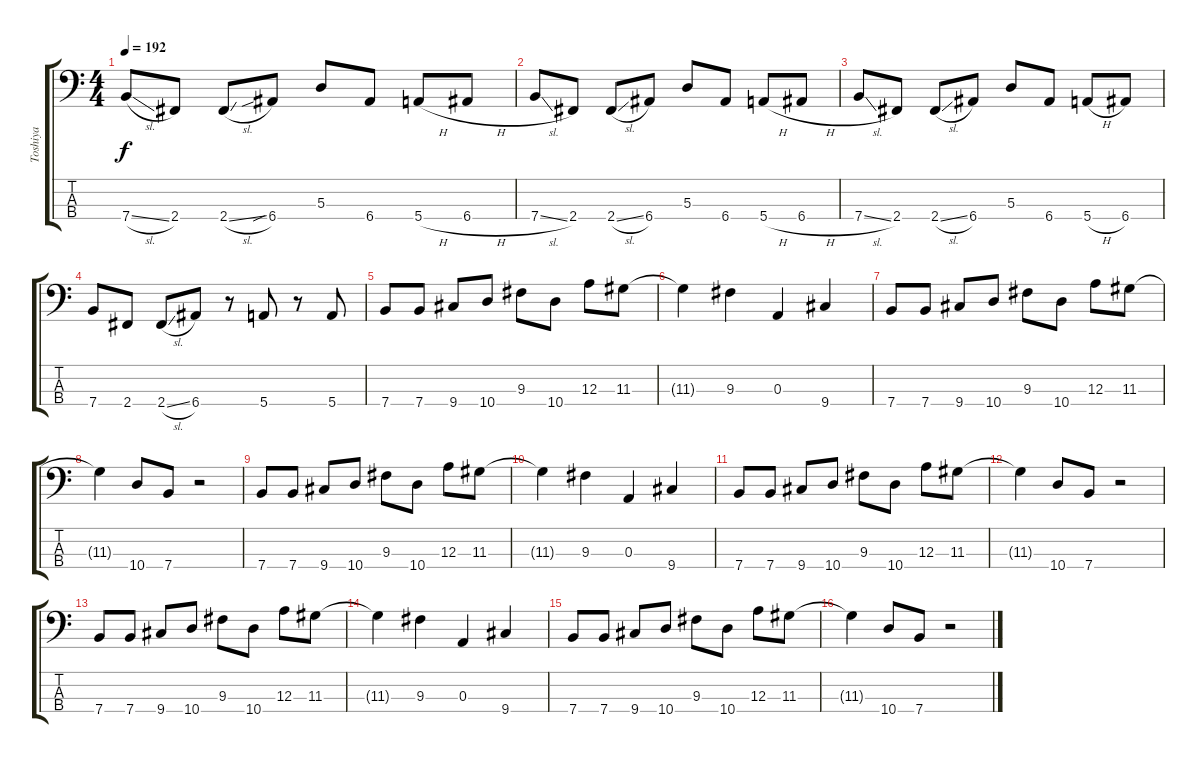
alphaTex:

\track ("Toshiya" "Toshiya") {instrument electricbasspick}
\staff {score tabs}
\tuning (G2 D2 A1 E1) {hide}
\ts (4 4)
\tempo 192
\clef f4
\ks c
7.4{sl}.8{dy f} 2.4.8 2.4{sl}.8 6.4{sib}.8 5.3.8 6.4.8 5.4{h}.8 6.4{h}.8 |
7.4{sl}.8 2.4.8 2.4{sl}.8 6.4.8 5.3.8 6.4.8 5.4{h}.8 6.4{h}.8 |
7.4{sl}.8 2.4.8 2.4{sl}.8 6.4.8 5.3.8 6.4.8 5.4{h}.8 6.4.8 |
7.4.8 2.4.8 2.4{sl}.8 6.4.8 r.8 5.4.8 r.8 5.4.8 |
7.4.8 7.4.8 9.4.8 10.4.8 9.3.8 10.4.8 12.3.8 11.3.8 |
11.3{t}.4 9.3.4 0.3.4 9.4.4 |
7.4.8 7.4.8 9.4.8 10.4.8 9.3.8 10.4.8 12.3.8 11.3.8 |
11.3{t}.4 10.4.8 7.4.8 r.2 |
7.4.8 7.4.8 9.4.8 10.4.8 9.3.8 10.4.8 12.3.8 11.3.8 |
11.3{t}.4 9.3.4 0.3.4 9.4.4 |
7.4.8 7.4.8 9.4.8 10.4.8 9.3.8 10.4.8 12.3.8 11.3.8 |
11.3{t}.4 10.4.8 7.4.8 r.2 |
7.4.8 7.4.8 9.4.8 10.4.8 9.3.8 10.4.8 12.3.8 11.3.8 |
11.3{t}.4 9.3.4 0.3.4 9.4.4 |
7.4.8 7.4.8 9.4.8 10.4.8 9.3.8 10.4.8 12.3.8 11.3.8 |
11.3{t}.4 10.4.8 7.4.8 r.2
